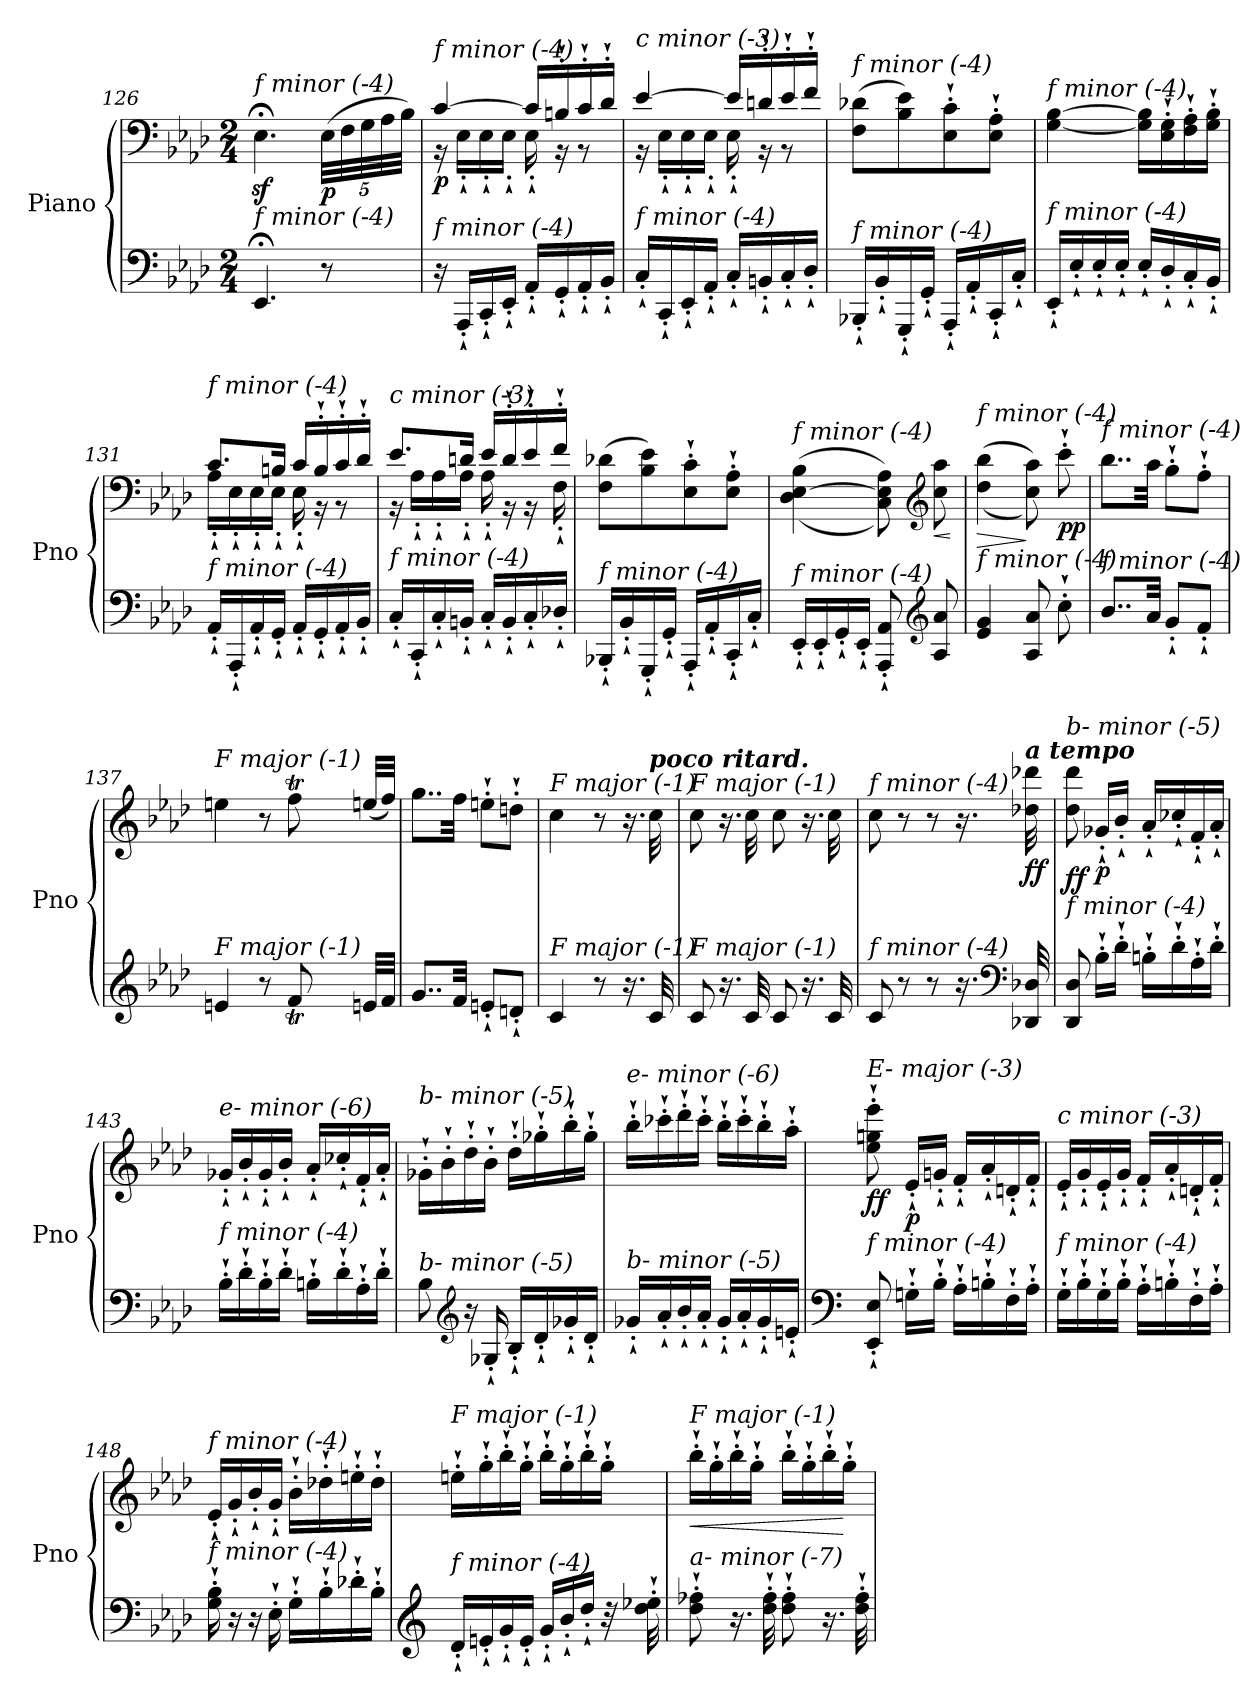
**kern	**kern	**dynam
*part1	*part1	*part1
*staff2	*staff1	*staff1/2
*I"Piano	*	*
*I'Pno	*	*
*clefF4	*clefF4	*
*k[b-e-a-d-]	*k[b-e-a-d-]	*
*M2/4	*M2/4	*
=126	=126	=126
!	!LO:TX:i:t=f minor (-4)	!
!LO:TX:i:t=f minor (-4)	!	!
4.EE-;</	4.E-z<;<\	.
*	*Xbrackettup	*
!	!	!LO:DY:b
8r	(40E-\LLL	p
.	40F\	.
.	40G\	.
.	40A-\	.
.	40B-\JJJ)	.
=127	=127	=127
*	*^	*
!	!LO:TX:i:t=f minor (-4)	!	!
!LO:TX:i:t=f minor (-4)	!	!	!
!	!	!	!LO:DY:b
16r	[4c/	16r	p
16AAA-`'/LL	.	16E-`'\LL	.
16CC`'/	.	16E-`'\	.
16EE-`'/JJ	.	16E-`'\JJ	.
16AA-`'/LL	16c/LL]	16E-`'\	.
16GG`'/	16Bn`'/	16r	.
16AA-`'/	16c`'/	8r	.
16BB-`'/JJ	16d-`'/JJ	.	.
=128	=128	=128	=128
!	!LO:TX:i:t=c minor (-3)	!	!
!LO:TX:i:t=f minor (-4)	!	!	!
16C`'/LL	[4e-/	16r	.
16CC`'/	.	16E-`'\LL	.
16EE-`'/	.	16E-`'\	.
16AA-`'/JJ	.	16E-`'\JJ	.
16C`'/LL	16e-/LL]	16E-`'\	.
16BBn`'/	16dn`'/	16r	.
16C`'/	16e-`'/	8r	.
16D-`'/JJ	16f`'/JJ	.	.
*	*v	*v	*
=129	=129	=129
!	!LO:TX:i:t=f minor (-4)	!
!LO:TX:i:t=f minor (-4)	!	!
!	!	!LO:DY:b
16BBB-X`'/LL	(8F\ 8d-X\L	other-dynamics
16BB-`'/	.	.
16GGG`'/	8B-\ 8e-\)	.
16GG`'/JJ	.	.
16AAA-`'/LL	8E-\`' 8c\`'	.
16AA-`'/	.	.
16CC`'/	8E-\`' 8A-\`'J	.
16C`'/JJ	.	.
!!LO:LB:g=z
=130	=130	=130
!	!LO:TX:i:t=f minor (-4)	!
!LO:TX:i:t=f minor (-4)	!	!
16EE-`'/LL	[4G\ [4B-\	.
16E-`'/	.	.
16E-`'/	.	.
16E-`'/JJ	.	.
16E-`'/LL	16G\] 16B-\]LL	.
16D-`'/	16E-\`' 16G\`'	.
16C`'/	16F\`' 16A-\`'	.
16BB-`'/JJ	16G\`' 16B-\`'JJ	.
=131	=131	=131
*	*^	*
!	!LO:TX:i:t=f minor (-4)	!	!
!LO:TX:i:t=f minor (-4)	!	!	!
16AA-`'/LL	8.c/L	16A-`'\LL	.
16AAA-`'/	.	16E-`'\	.
16AA-`'/	.	16E-`'\	.
16GG`'/JJ	16Bn/Jk	16E-`'\JJ	.
16AA-`'/LL	16c/LL	16E-`'\	.
16GG`'/	16B`'/	16r	.
16AA-`'/	16c`'/	8r	.
16BB-`'/JJ	16d-`'/JJ	.	.
=132	=132	=132	=132
!	!LO:TX:i:t=c minor (-3)	!	!
!LO:TX:i:t=f minor (-4)	!	!	!
16C`'/LL	8.e-/L	16r	.
16CC`'/	.	16A-`'\LL	.
16C`'/	.	16A-`'\	.
16BBn`'/JJ	16dn/Jk	16A-`'\JJ	.
16C`'/LL	16e-/LL	16A-`'\	.
16BB`'/	16d`'/	16r	.
16C`'/	16e-`'/	16r	.
16D-X`'/JJ	16f`'/JJ	16F`'\	.
=133	=133	=133	=133
!	!LO:TX:i:t=f minor (-4)	!	!
!LO:TX:i:t=f minor (-4)	!	!	!
*	*v	*v	*
16BBB-X`'/LL	(8F\ 8d-X\L	.
16BB-`'/	.	.
16GGG`'/	8B-\ 8e-\)	.
16GG`'/JJ	.	.
16AAA-`'/LL	8E-\`' 8c\`'	.
16AA-`'/	.	.
16CC`'/	8E-\`' 8A-\`'J	.
16C`'/JJ	.	.
=134	=134	=134
!	!LO:TX:i:t=f minor (-4)	!
!LO:TX:i:t=f minor (-4)	!	!
16EE-`'/LL	((>4D-\ [4E-\ 4B-\	.
16EE-`'/	.	.
16GG`'/	.	.
16EE-`'/JJ	.	.
8AAA-/`' 8AA-/`'	8C\ 8E-\] 8A-\))	.
*clefG2	*clefG2	*
!	!	!LO:HP:b
8A-/ 8a-/	8cc\ 8aa-\	<
.	.	[
!!LO:LB:g=z
=135	=135	=135
!	!LO:TX:i:t=f minor (-4)	!
!LO:TX:i:t=f minor (-4)	!	!
!	!	!LO:HP:b
4e-/ 4g/	((4dd-\ 4bb-\	>
8A-/ 8a-/	8cc\ 8aa-\))	]
!	!	!LO:DY:b
8cc`'\	8ccc`'\	pp
!!LO:LB:g=z
=136	=136	=136
!	!LO:TX:i:t=f minor (-4)	!
!LO:TX:i:t=f minor (-4)	!	!
8..b-/L	8..bb-\L	.
32a-/Jkk	32aa-\Jkk	.
8g`'/L	8gg`'\L	.
8f`'/J	8ff`'\J	.
=137	=137	=137
*^	*^	*
*	*^	*	*^	*
!	!	!	!LO:TX:i:t=F major (-1)	!	!	!
!LO:TX:i:t=F major (-1)	!	!	!	!	!	!
4.ryy	4en/	4.ryy	4een\	4.ryy	4.ryy	.
.	8r	.	8r	.	.	.
*	*	*Xtuplet	*	*Xtuplet	*	*
8ryy	8fT/	40ryy	8ffT\	40ryy	8ryy	.
.	.	40gyy	.	40ggyy	.	.
.	.	40fyy	.	40ffyy	.	.
.	.	40en/LL	.	(40een/LL	.	.
.	.	40f/JJ	.	40ff/JJ)	.	.
*	*	*	*	*v	*v	*
=138	=138	=138	=138	=138	=138
!	!	!	!LO:TX:i:t=F major (-1)	!	!
!LO:TX:i:t=F major (-1)	!	!	!	!	!
*v	*v	*v	*	*	*
*	*v	*v	*
8..g/L	8..gg\L	.
32f/Jkk	32ff\Jkk	.
8en`'/L	8een`'\L	.
8dn`'/J	8ddn`'\J	.
=139	=139	=139
!	!LO:TX:i:t=F major (-1)	!
!LO:TX:i:t=F major (-1)	!	!
4c/	4cc\	.
8r	8r	.
16.r	16.r	.
!	!LO:TX:a:Bi:t=poco ritard.	!
32c/	32cc\	.
=140	=140	=140
!	!LO:TX:i:t=F major (-1)	!
!LO:TX:i:t=F major (-1)	!	!
8c/	8cc\	.
16.r	16.r	.
32c/	32cc\	.
8c/	8cc\	.
16.r	16.r	.
32c/	32cc\	.
=141	=141	=141
!	!LO:TX:i:t=f minor (-4)	!
!LO:TX:i:t=f minor (-4)	!	!
8c/	8cc\	.
8r	8r	.
8r	8r	.
16.r	16.r	.
*clefF4	*	*
!	!LO:TX:a:Bi:t=a tempo	!
!	!	!LO:DY:b
32DD-X/ 32D-X/	32dd-X\ 32ddd-X\	ff
!!LO:PB:g=z
=142	=142	=142
!	!LO:TX:i:t=b- minor (-5)	!
!LO:TX:i:t=f minor (-4)	!	!
!	!	!LO:DY:b
8DD-/ 8D-/	8dd-\ 8ddd-\	ff
!	!	!LO:DY:b
16B-`'\LL	16g-X`'/LL	p
16d-`'\JJ	16b-`'/JJ	.
16Bn`'i\LL	16a-`'/LL	.
16d-`'\	16cc-X`'/	.
16A-`'\	16f`'/	.
16d-`'\JJ	16a-`'/JJ	.
!!LO:LB:g=z
=143	=143	=143
!	!LO:TX:i:t=e- minor (-6)	!
!LO:TX:i:t=f minor (-4)	!	!
16B-`'\LL	16g-X`'/LL	.
16d-`'\	16b-`'/	.
16B-`'\	16g-`'/	.
16d-`'\JJ	16b-`'/JJ	.
16Bn`'i\LL	16a-`'/LL	.
16d-`'\	16cc-X`'/	.
16A-`'\	16f`'/	.
16d-`'\JJ	16a-`'/JJ	.
=144	=144	=144
!	!LO:TX:i:t=b- minor (-5)	!
!LO:TX:i:t=b- minor (-5)	!	!
8B-\	16g-X`'\LL	.
.	16b-`'\	.
*clefG2	*	*
16r	16dd-`'\	.
16G-X`'/	16b-`'\JJ	.
16B-`'/LL	16dd-`'\LL	.
16d-`'/	16gg-X`'\	.
16g-X`'/	16bb-`'\	.
16d-`'/JJ	16gg-`'\JJ	.
=145	=145	=145
!	!LO:TX:i:t=e- minor (-6)	!
!LO:TX:i:t=b- minor (-5)	!	!
16g-X`'/LL	16bb-`'\LL	.
16a-`'/	16ccc-X`'\	.
16b-`'/	16ddd-`'\	.
16a-`'/JJ	16ccc-`'\JJ	.
16g-`'/LL	16bb-`'\LL	.
16a-`'/	16ccc-`'\	.
16g-`'/	16bb-`'\	.
16en`'i/JJ	16aa-`'\JJ	.
=146	=146	=146
*clefF4	*	*
!	!LO:TX:i:t=E- major (-3)	!
!LO:TX:i:t=f minor (-4)	!	!
!	!	!LO:DY:b
8EE-/`' 8E-/`'	8ee-\`' 8ggn\`' 8eee-\`'	ff
!	!	!LO:DY:b
16Gn`'\LL	16e-`'/LL	p
16B-`'\JJ	16gn`'/JJ	.
16A-`'\LL	16f`'/LL	.
16Bn`'i\	16a-`'/	.
16F`'\	16dn`'/	.
16A-`'\JJ	16f`'/JJ	.
!!LO:LB:g=z
=147	=147	=147
!	!LO:TX:i:t=c minor (-3)	!
!LO:TX:i:t=f minor (-4)	!	!
16G`'\LL	16e-`'/LL	.
16B-`'\	16g`'/	.
16G`'\	16e-`'/	.
16B-`'\JJ	16g`'/JJ	.
16A-`'\LL	16f`'/LL	.
16Bn`'i\	16a-`'/	.
16F`'\	16dn`'/	.
16A-`'\JJ	16f`'/JJ	.
!!LO:LB:g=z
=148	=148	=148
!	!LO:TX:i:t=f minor (-4)	!
!LO:TX:i:t=f minor (-4)	!	!
!	!	!LO:DY:b
16G\`' 16B-\`'	16e-`'/LL	other-dynamics
16r	16g`'/	.
16r	16b-`'/	.
16E-`'\	16g`'/JJ	.
16G`'\LL	16b-`'\LL	.
16B-`'\	16dd-X`'\	.
16d-X`'\	16een`'\	.
16B-`'\JJ	16dd-`'\JJ	.
=149	=149	=149
*clefG2	*	*
!	!LO:TX:i:t=F major (-1)	!
!LO:TX:i:t=f minor (-4)	!	!
16d-`'/LL	16een`'\LL	.
16en`'/	16gg`'\	.
16g`'/	16bb-`'\	.
16e`'/JJ	16gg`'\JJ	.
16g`'/LL	16bb-`'\LL	.
16b-`'/	16gg`'\	.
16dd-`'/JJ	16bb-`'\	.
32r	16gg`'\JJ	.
32dd-\`' 32ee-Xi\`'	.	.
=150	=150	=150
!	!LO:TX:i:t=F major (-1)	!
!LO:TX:i:t=a- minor (-7)	!	!
!	!	!LO:HP:b
8dd-\`' 8ff-X\`'	16bb-`'\LL	<
.	16gg`'\	.
16.r	16bb-`'\	.
.	16gg`'\JJ	.
32dd-\`' 32ff-\`'	.	.
8dd-\`' 8ff-\`'	16bb-`'\LL	.
.	16gg`'\	.
16.r	16bb-`'\	.
.	16gg`'\JJ	[
32dd-\`' 32ff-\`'	.	.
=	=	=
*-	*-	*-
